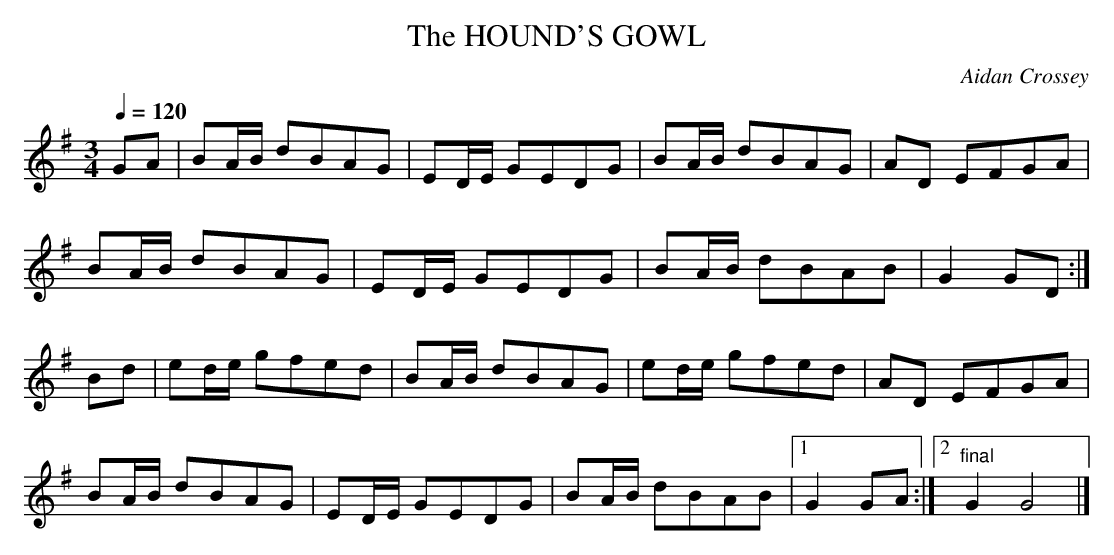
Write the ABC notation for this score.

X:1
T:HOUND'S GOWL, The
C:Aidan Crossey
Q:1/4=120
M: 3/4
L: 1/8
K: G Major
GA|BA/B/ dBAG|ED/E/ GEDG|BA/B/ dBAG|AD EFGA|
BA/B/ dBAG|ED/E/ GEDG|BA/B/ dBAB|G2 GD:|
Bd|ed/e/ gfed|BA/B/ dBAG|ed/e/ gfed|AD EFGA|
BA/B/ dBAG|ED/E/ GEDG|BA/B/ dBAB|1 G2 GA :|\
[2 "final"G2 G4|]
